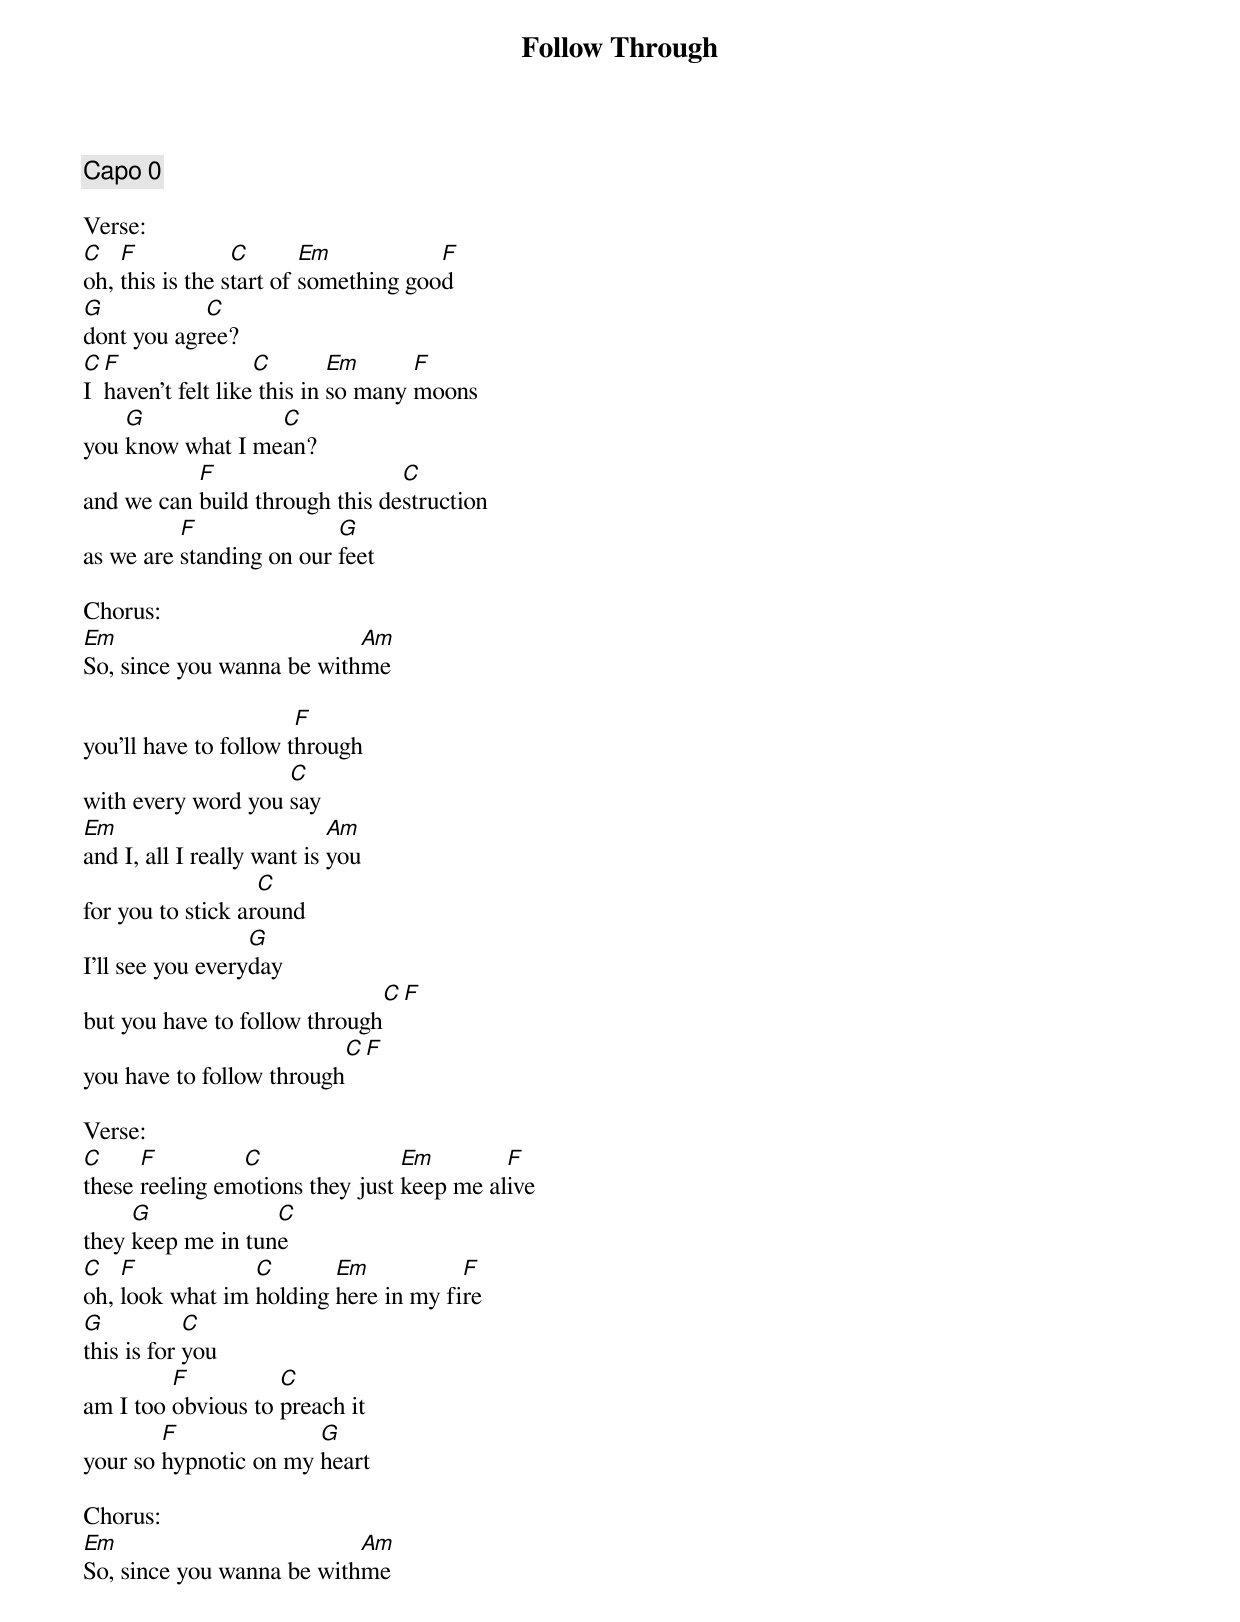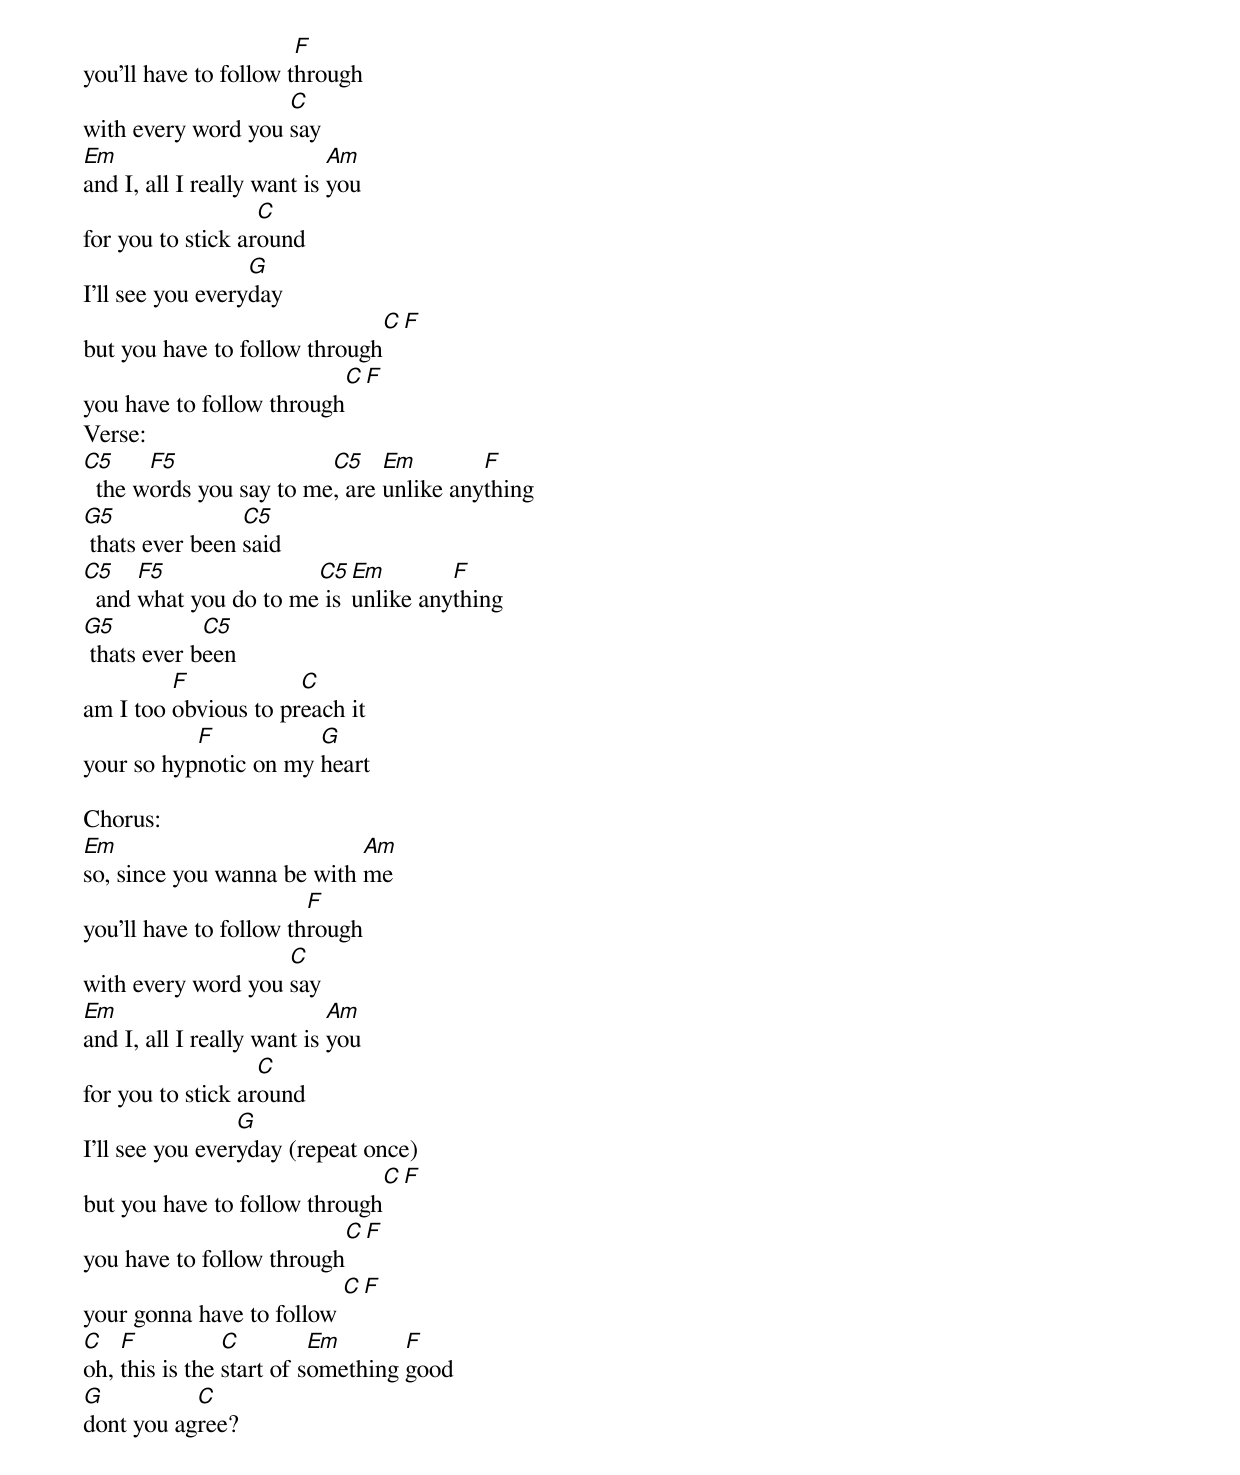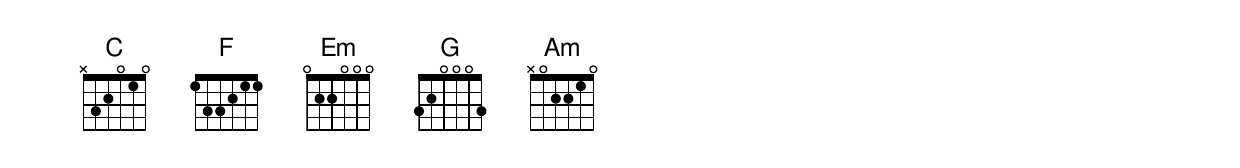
{title:Follow Through}
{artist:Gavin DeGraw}
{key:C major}
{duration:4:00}
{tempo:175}
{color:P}

{comment: Capo 0}

Verse:
[C]oh, [F]this is the s[C]tart of [Em]something goo[F]d
[G]dont you agr[C]ee?
[C]I [F]haven't felt like[C] this in [Em]so many [F]moons
you [G]know what I me[C]an?
and we can [F]build through this de[C]struction
as we are [F]standing on our [G]feet

Chorus:
[Em]So, since you wanna be with[Am]me

you'll have to follow t[F]hrough
with every word you [C]say
[Em]and I, all I really want is [Am]you
for you to stick ar[C]ound
I'll see you every[G]day
but you have to follow through[C][F]
you have to follow through[C][F]

Verse:
[C]these [F]reeling em[C]otions they just [Em]keep me al[F]ive
they [G]keep me in tun[C]e
[C]oh, [F]look what im [C]holding [Em]here in my fi[F]re
[G]this is for [C]you
am I too [F]obvious to [C]preach it
your so [F]hypnotic on my [G]heart

Chorus:
[Em]So, since you wanna be with[Am]me

you'll have to follow t[F]hrough
with every word you [C]say
[Em]and I, all I really want is [Am]you
for you to stick ar[C]ound
I'll see you every[G]day
but you have to follow through[C][F]
you have to follow through[C][F]
Verse:
[C5]  the w[F5]ords you say to me[C5], are [Em]unlike any[F]thing
[G5] thats ever been [C5]said
[C5]  and [F5]what you do to me[C5] is [Em]unlike any[F]thing
[G5] thats ever b[C5]een
am I too [F]obvious to pr[C]each it
your so hyp[F]notic on my [G]heart

Chorus:
[Em]so, since you wanna be with [Am]me
you'll have to follow th[F]rough
with every word you [C]say
[Em]and I, all I really want is [Am]you
for you to stick ar[C]ound
I'll see you ever[G]yday (repeat once)
but you have to follow through[C][F]
you have to follow through[C][F]
your gonna have to follow [C][F]
[C]oh, [F]this is the [C]start of s[Em]omething [F]good
[G]dont you ag[C]ree?
